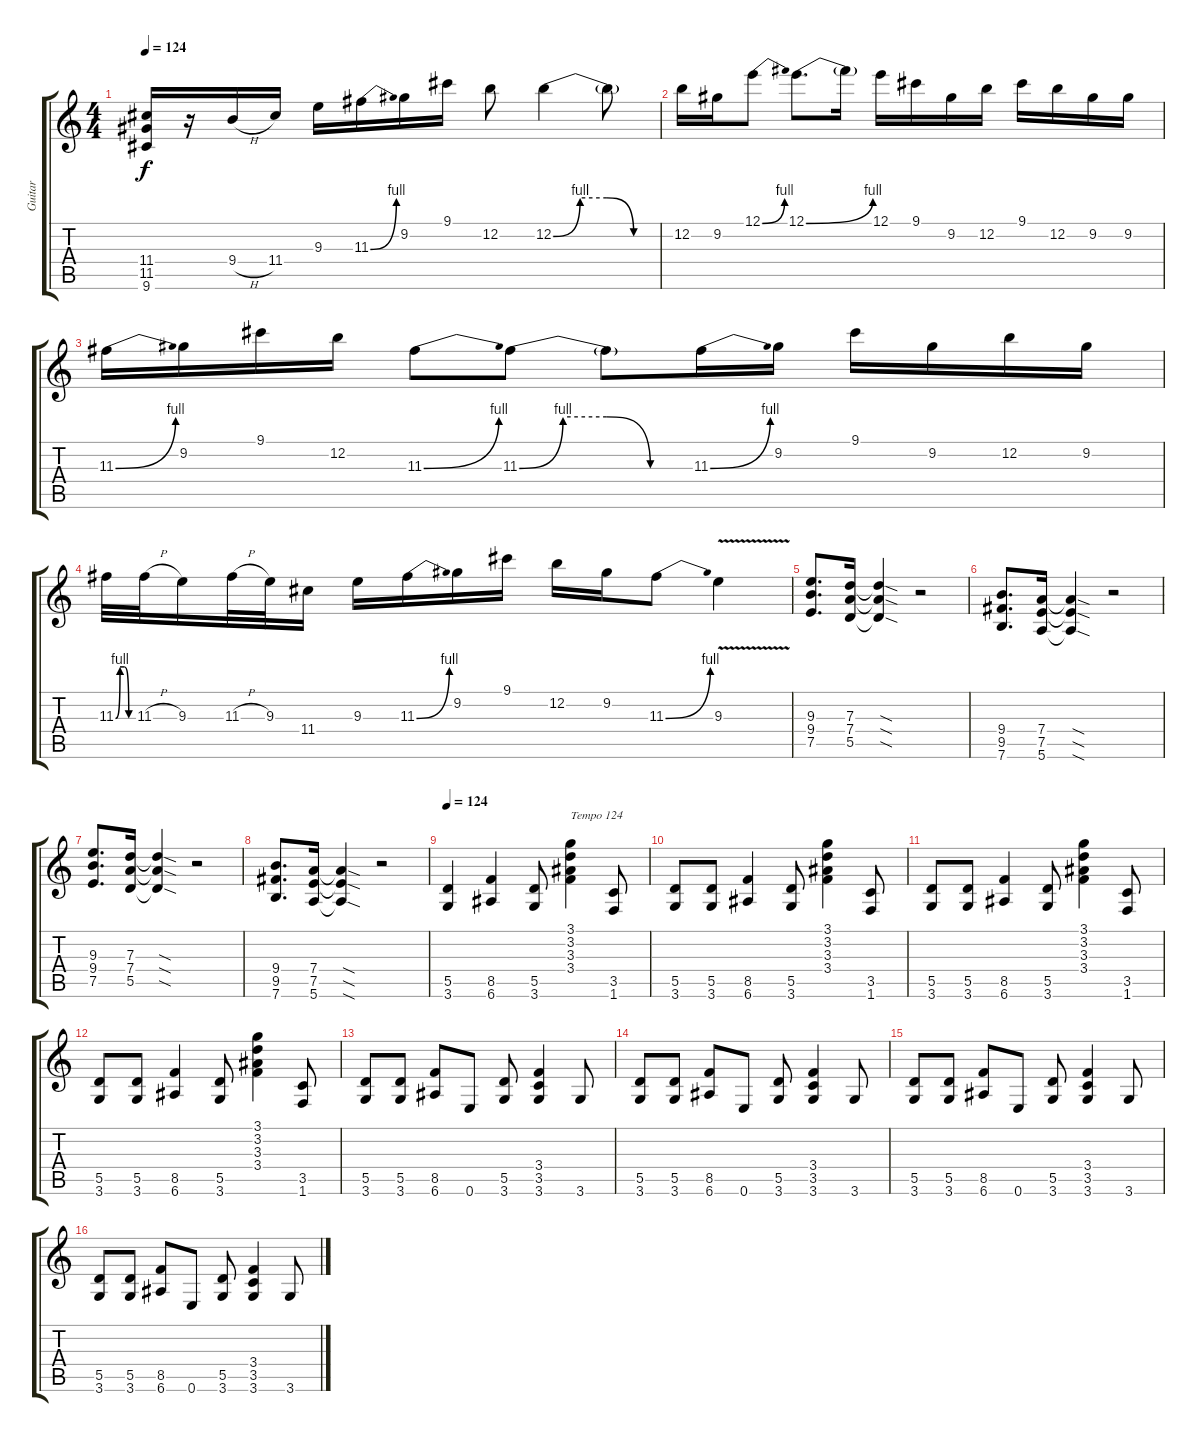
\track ("Guitar" "Guitar") {instrument overdrivenguitar}
\staff {score tabs}
\tuning (E4 B3 G3 D3 A2 E2) {hide}
\ts (4 4)
\tempo 124
\clef g2
\ks c
(11.4 11.5 9.6).16{dy f} r.16 9.4{h}.16 11.4.16 9.3.16 11.3{be (bend 0 0 60 4)}.16 9.2.16 9.1.16 12.2.8 12.2{be (custom 0 0 15 4 30 4 45 0 60 0)}.4 12.2{t}.8 |
12.2.16 9.2.16 12.1{be (bend 0 0 60 4)}.8 12.1{be (bend 0 0 60 4)}.8{d} 12.1{t}.16 12.1.16 9.1.16 9.2.16 12.2.16 9.1.16 12.2.16 9.2.16 9.2.16 |
11.3{be (bend 0 0 60 4)}.16 9.2.16 9.1.16 12.2.16 11.3{be (bend 0 0 60 4)}.8 11.3{be (custom 0 0 15 4 30 4 45 0 60 0)}.8 11.3{t}.8 11.3{be (bend 0 0 60 4)}.16 9.2.16 9.1.16 9.2.16 12.2.16 9.2.16 |
11.3{be (custom 0 0 15 4 30 4 45 0 60 0)}.32 11.3{h}.32 9.3.16 11.3{h}.32 9.3.32 11.4.16 9.3.16 11.3{be (bend 0 0 60 4)}.16 9.2.16 9.1.16 12.2.16 9.2.16 11.3{be (bend 0 0 60 4)}.8 9.3{v}.4 |
(9.3 9.4 7.5).8{d} (7.3 7.4 5.5).16 (7.3{sod t} 7.4{sod t} 5.5{sod t}).4 r.2 |
(9.4 9.5 7.6).8{d} (7.4 7.5 5.6).16 (7.4{sod t} 7.5{sod t} 5.6{sod t}).4 r.2 |
(9.3 9.4 7.5).8{d} (7.3 7.4 5.5).16 (7.3{sod t} 7.4{sod t} 5.5{sod t}).4 r.2 |
(9.4 9.5 7.6).8{d} (7.4 7.5 5.6).16 (7.4{sod t} 7.5{sod t} 5.6{sod t}).4 r.2 |
\tempo 124
(5.5 3.6).4 (8.5 6.6).4 (5.5 3.6).8 (3.1 3.2 3.3 3.4).4{txt "Tempo 124"} (3.5 1.6).8 |
(5.5 3.6).8 (5.5 3.6).8 (8.5 6.6).4 (5.5 3.6).8 (3.1 3.2 3.3 3.4).4 (3.5 1.6).8 |
(5.5 3.6).8 (5.5 3.6).8 (8.5 6.6).4 (5.5 3.6).8 (3.1 3.2 3.3 3.4).4 (3.5 1.6).8 |
(5.5 3.6).8 (5.5 3.6).8 (8.5 6.6).4 (5.5 3.6).8 (3.1 3.2 3.3 3.4).4 (3.5 1.6).8 |
(5.5 3.6).8 (5.5 3.6).8 (8.5 6.6).8 0.6.8 (5.5 3.6).8 (3.4 3.5 3.6).4 3.6.8 |
(5.5 3.6).8 (5.5 3.6).8 (8.5 6.6).8 0.6.8 (5.5 3.6).8 (3.4 3.5 3.6).4 3.6.8 |
(5.5 3.6).8 (5.5 3.6).8 (8.5 6.6).8 0.6.8 (5.5 3.6).8 (3.4 3.5 3.6).4 3.6.8 |
(5.5 3.6).8 (5.5 3.6).8 (8.5 6.6).8 0.6.8 (5.5 3.6).8 (3.4 3.5 3.6).4 3.6.8
